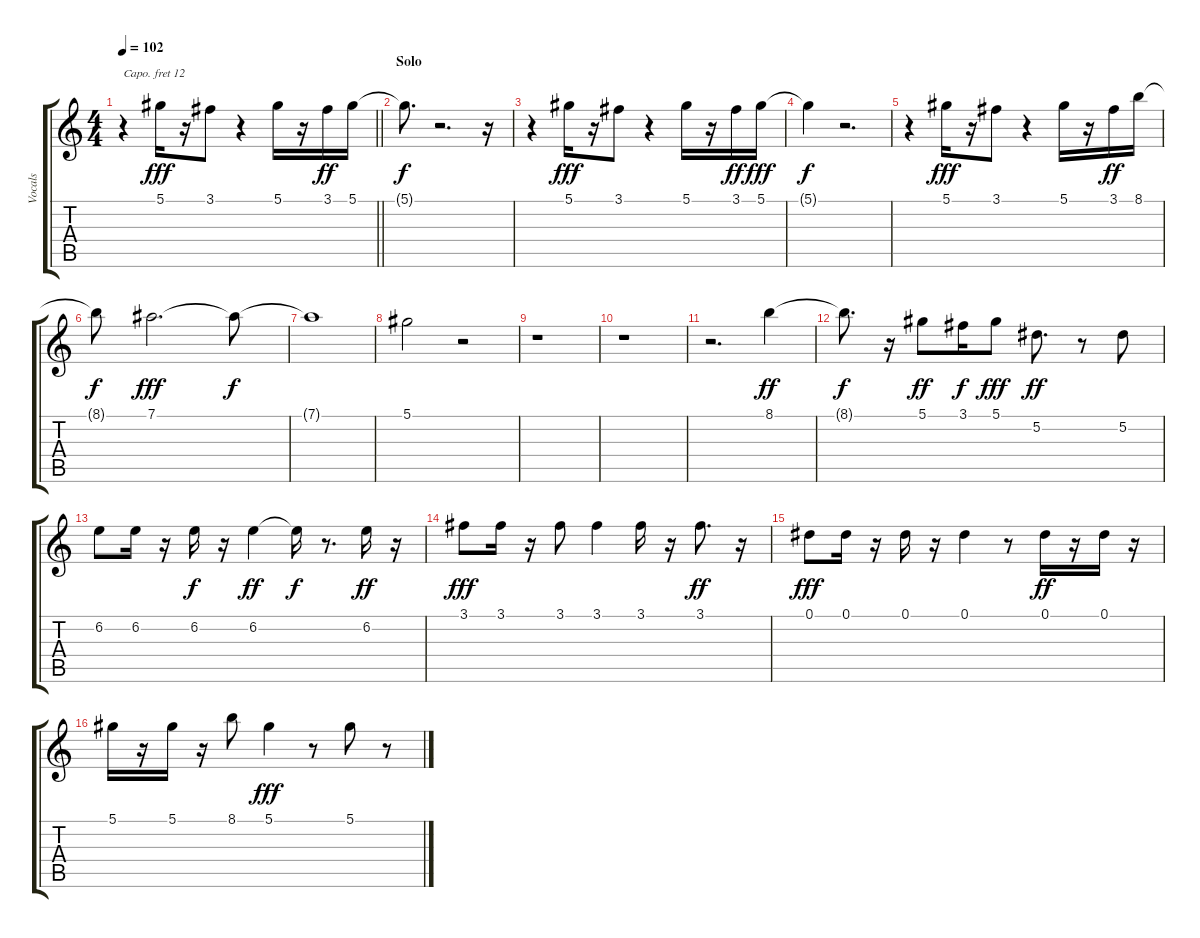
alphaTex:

\track ("Vocals" "Vocals") {instrument flute}
\staff {score tabs}
\capo 12
\tuning (Eb4 Bb3 Gb3 Db3 Ab2 Eb2) {hide}
\ts (4 4)
\tempo 102
\clef g2
\barLineRight lightlight
\ks c
r.4{dy fff} 5.1.16 r.16 3.1.8 r.4 5.1.16 r.16 3.1.16{dy ff} 5.1.16 |
\section ("" "Solo")
5.1{t}.8{d dy f} r.2{d} r.16 |
r.4 5.1.16{dy fff} r.16 3.1.8 r.4 5.1.16 r.16 3.1.16{dy ff} 5.1.16{dy fff} |
5.1{t}.4{dy f} r.2{d} |
r.4 5.1.16{dy fff} r.16 3.1.8 r.4 5.1.16 r.16 3.1.16{dy ff} 8.1.16 |
8.1{t}.8{dy f} 7.1.2{d dy fff} 7.1{t}.8{dy f} |
7.1{t}.1 |
5.1.2 r.2 |
r.1 |
r.1 |
r.2{d} 8.1.4{dy ff} |
8.1{t}.8{d dy f} r.16 5.1.8{dy ff} 3.1.16{dy f} 5.1.8{dy fff} 5.2.8{d dy ff} r.8 5.2.8 |
6.2.8 6.2.16 r.16 6.2.16{dy f} r.16 6.2.4{dy ff} 6.2{t}.16{dy f} r.8{d} 6.2.16{dy ff} r.16 |
3.1.8{dy fff} 3.1.16 r.16 3.1.8 3.1.4 3.1.16 r.16 3.1.8{d dy ff} r.16 |
0.1.8{dy fff} 0.1.16 r.16 0.1.16 r.16 0.1.4 r.8 0.1.16{dy ff} r.16 0.1.16 r.16 |
5.1.16 r.16 5.1.16 r.16 8.1.8 5.1.4{dy fff} r.8 5.1.8 r.8
